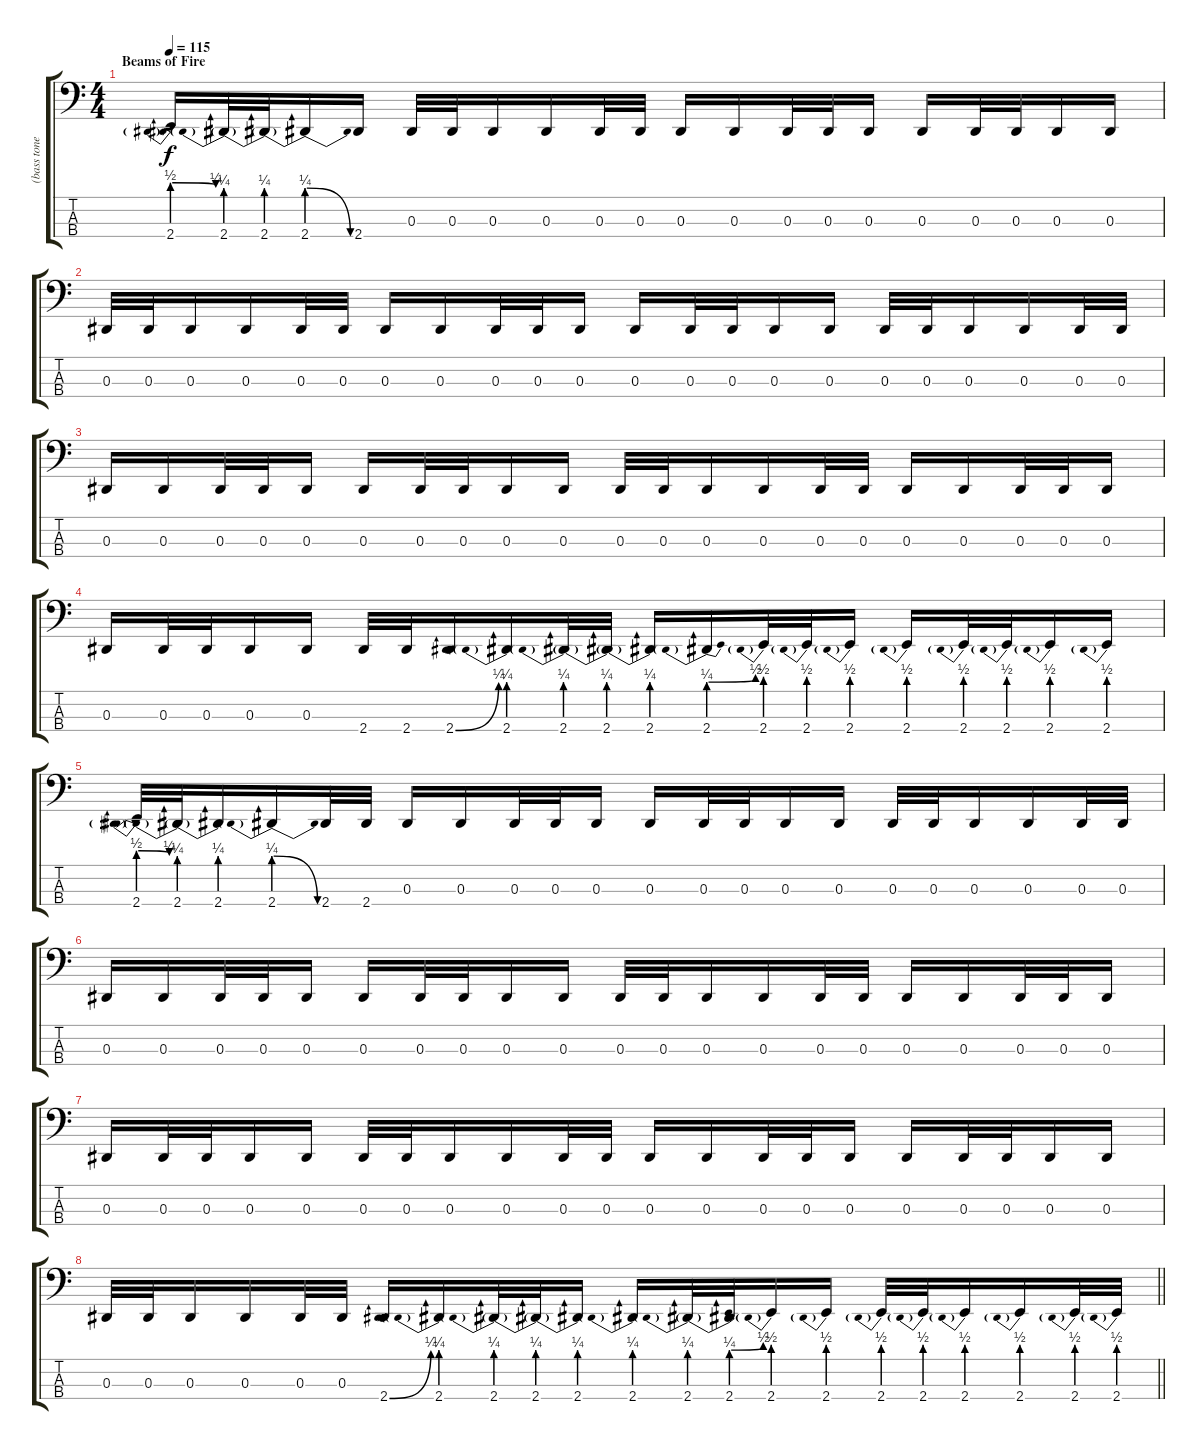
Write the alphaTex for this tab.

\track ("(bass tone)" "(bass tone") {instrument electricbasspick}
\staff {score tabs}
\tuning (Bb1 Eb1 Eb1 Db1) {hide}
\ts (4 4)
\section ("" "Beams of Fire")
\tempo 115
\clef f4
\ks c
2.4{be (prebendrelease 0 2 60 1)}.16{dy f} 2.4{be (prebend 0 1 60 1)}.32 2.4{be (prebend 0 1 60 1)}.32 2.4{be (prebendrelease 0 1 60 0)}.16 2.4.16 0.3.32 0.3.32 0.3.16 0.3.16 0.3.32 0.3.32 0.3.16 0.3.16 0.3.32 0.3.32 0.3.16 0.3.16 0.3.32 0.3.32 0.3.16 0.3.16 |
0.3.32 0.3.32 0.3.16 0.3.16 0.3.32 0.3.32 0.3.16 0.3.16 0.3.32 0.3.32 0.3.16 0.3.16 0.3.32 0.3.32 0.3.16 0.3.16 0.3.32 0.3.32 0.3.16 0.3.16 0.3.32 0.3.32 |
0.3.16 0.3.16 0.3.32 0.3.32 0.3.16 0.3.16 0.3.32 0.3.32 0.3.16 0.3.16 0.3.32 0.3.32 0.3.16 0.3.16 0.3.32 0.3.32 0.3.16 0.3.16 0.3.32 0.3.32 0.3.16 |
0.3.16 0.3.32 0.3.32 0.3.16 0.3.16 2.4.32 2.4.32 2.4{be (bend 0 0 60 1)}.16 2.4{be (prebend 0 1 60 1)}.16 2.4{be (prebend 0 1 60 1)}.32 2.4{be (prebend 0 1 60 1)}.32 2.4{be (prebend 0 1 60 1)}.16 2.4{be (prebendbend 0 1 60 2)}.16 2.4{be (prebend 0 2 60 2)}.32 2.4{be (prebend 0 2 60 2)}.32 2.4{be (prebend 0 2 60 2)}.16 2.4{be (prebend 0 2 60 2)}.16 2.4{be (prebend 0 2 60 2)}.32 2.4{be (prebend 0 2 60 2)}.32 2.4{be (prebend 0 2 60 2)}.16 2.4{be (prebend 0 2 60 2)}.16 |
2.4{be (prebendrelease 0 2 60 1)}.32 2.4{be (prebend 0 1 60 1)}.32 2.4{be (prebend 0 1 60 1)}.16 2.4{be (prebendrelease 0 1 60 0)}.16 2.4.32 2.4.32 0.3.16 0.3.16 0.3.32 0.3.32 0.3.16 0.3.16 0.3.32 0.3.32 0.3.16 0.3.16 0.3.32 0.3.32 0.3.16 0.3.16 0.3.32 0.3.32 |
0.3.16 0.3.16 0.3.32 0.3.32 0.3.16 0.3.16 0.3.32 0.3.32 0.3.16 0.3.16 0.3.32 0.3.32 0.3.16 0.3.16 0.3.32 0.3.32 0.3.16 0.3.16 0.3.32 0.3.32 0.3.16 |
0.3.16 0.3.32 0.3.32 0.3.16 0.3.16 0.3.32 0.3.32 0.3.16 0.3.16 0.3.32 0.3.32 0.3.16 0.3.16 0.3.32 0.3.32 0.3.16 0.3.16 0.3.32 0.3.32 0.3.16 0.3.16 |
\barLineRight lightlight
0.3.32 0.3.32 0.3.16 0.3.16 0.3.32 0.3.32 2.4{be (bend 0 0 60 1)}.16 2.4{be (prebend 0 1 60 1)}.16 2.4{be (prebend 0 1 60 1)}.32 2.4{be (prebend 0 1 60 1)}.32 2.4{be (prebend 0 1 60 1)}.16 2.4{be (prebend 0 1 60 1)}.16 2.4{be (prebend 0 1 60 1)}.32 2.4{be (prebendbend 0 1 60 2)}.32 2.4{be (prebend 0 2 60 2)}.16 2.4{be (prebend 0 2 60 2)}.16 2.4{be (prebend 0 2 60 2)}.32 2.4{be (prebend 0 2 60 2)}.32 2.4{be (prebend 0 2 60 2)}.16 2.4{be (prebend 0 2 60 2)}.16 2.4{be (prebend 0 2 60 2)}.32 2.4{be (prebend 0 2 60 2)}.32
